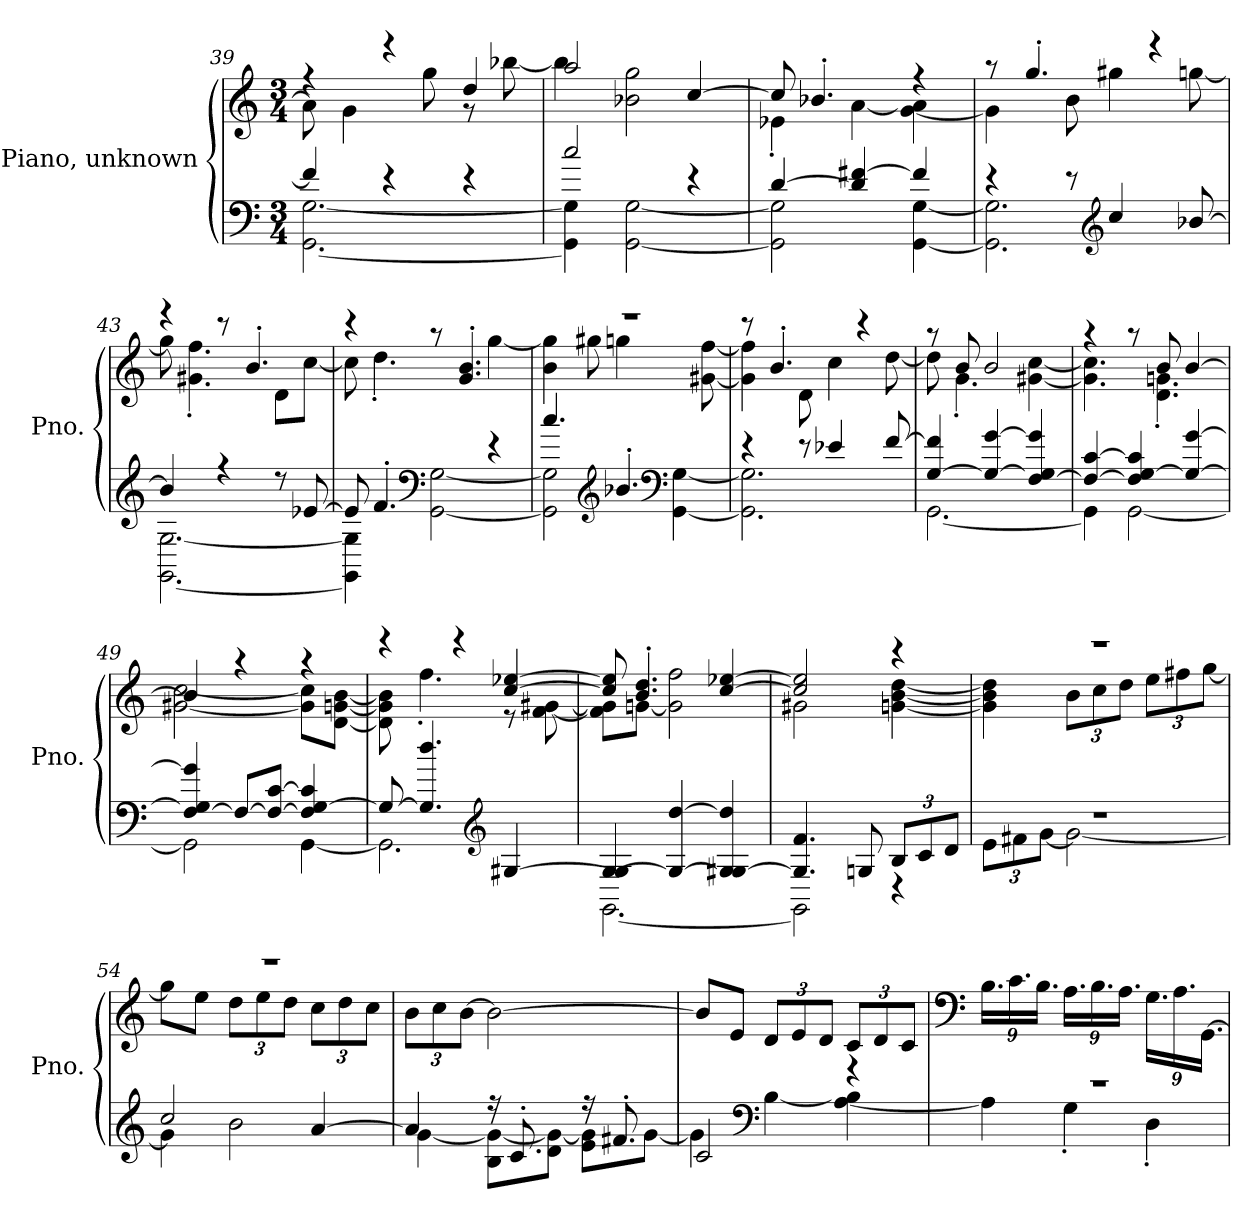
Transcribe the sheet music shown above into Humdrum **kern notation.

**kern	**kern
*part1	*part1
*staff2	*staff1
*I"Piano, unknown	*
*I'Pno.	*
*clefF4	*clefG2
*k[]	*k[]
*M3/4	*M3/4
=39	=39
*^	*^
4f#/]	[2.GG\ [2.G\	4r	8a\]
.	.	.	4g\
4r	.	4r	.
.	.	.	8gg\
4r	.	4dd/	8r
.	.	.	[8bb-X\
!!LO:LB:g=z	!!
=40	=40	=40	=40
2cc/	4GG\] 4G\]	2aa/	4bb-\]
.	[2GG\ [2G\	.	2b-X\ 2gg\
4r	.	[4cc/	.
=41	=41	=41	=41
[4d/	2GG\] 2G\]	8cc/]	4e-X'\
.	.	4.b-X'/	.
4d/] [4f#X/	.	.	[4a\
4f#/]	[4GG\ [4G\	4r	[4g\ 4a\]
=42	=42	=42	=42
4r	2.GG\] 2.G\]	8r	4g\]
.	.	4.gg'/	.
8r	.	.	8b\
*clefG2	*	*	*
4cc/	.	.	4gg#X\
.	.	4r	.
[8b-X/	.	.	[8ggn\
=43	=43	=43	=43
4b-/]	[2.GG\ [2.G\	4r	8gg\]
.	.	.	4.g#X\' 4.ff\'
4r	.	8r	.
.	.	4.b'/	.
8r	.	.	8d\L
[8e-X/	.	.	[8cc\J
=44	=44	=44	=44
8e-/]	4GG\] 4G\]	4r	8cc\]
4.f'/	.	.	4.dd'\
*clefF4	*	*	*
.	[2GG\ [2G\	8r	.
.	.	4.g/' 4.b/'	.
4r	.	.	[4gg\
!!LO:LB:g=z	!!
=45	=45	=45	=45
4.cc/	2GG\] 2G\]	2.r	4b\ 4gg\]
.	.	.	8gg#X\
*clefG2	*	*	*
4.b-X'/	.	.	4ggn\
*clefF4	*	*	*
.	[4GG\ [4G\	.	.
.	.	.	[8g#X\ [8ff\
=46	=46	=46	=46
4r	2.GG\] 2.G\]	8r	4g#\] 4ff\]
.	.	4.b'/	.
8r	.	.	8d\
4e-X/	.	.	4cc\
.	.	4r	.
[8f/	.	.	[8dd\
=47	=47	=47	=47
[4G/ 4f/]	[2.GG\	8r	8dd\]
.	.	8b/	4.g'\
4G/_ [4g/	.	2b/	.
[4F/ 4G/] 4g/]	.	.	[4g#X\ [4cc\
=48	=48	=48	=48
4F/_ [4c/	4GG\]	4r	4.g#\] 4.cc\]
4F/] [4G/ 4c/]	[2GG\	8r	.
.	.	8b/	4.d\' 4.gn\'
4G/_ [4g/	.	[4b/	.
=49	=49	=49	=49
[4F/ 4G/] 4g/]	2GG\]	4b/]	[2g#X\ [2cc\
8F/L_	.	4r	.
8F/_ [8c/J	.	.	.
4F/] [4G/ 4c/]	[4GG\	4r	8g#\] 8cc\]L
.	.	.	[8d\ [8gn\ [8b\J
!!LO:LB:g=z	!!
=50	=50	=50	=50
8G/_	2.GG\]	4r	8d\] 8g\] 8b\]
4.G/] 4.dd/	.	.	4.ff'\
.	.	4r	.
*clefG2	*	*	*
[4G#X/	.	[4cc/ [4ee-X/	8r
.	.	.	[8f\ [8g#X\
=51	=51	=51	=51
[4G/ 4G#/]	[2.GG\	8cc/] 8ee-/]	8f\] 8g#\]L
.	.	4.b/' 4.dd/'	[8gn\J
4G/_ [4dd/	.	.	2g\] 2ff\
4G/] [4G#X/ 4dd/]	.	[4cc/ [4ee-X/	.
=52	=52	=52	=52
4.G#/] 4.f/	2GG\]	2cc/] 2ee-/]	2g#X\
8Gn/	.	.	.
*Xbrackettup	*	*	*
12B/L	4r	4r	[4gn\ [4b\ [4dd\
12c/	.	.	.
12d/J	.	.	.
=53	=53	=53	=53
2.r	12e\L	2.r	4g\] 4b\] 4dd\]
.	12f#X\	.	.
.	[12g\J	.	.
*	*	*	*Xbrackettup
.	2g\_	.	12b\L
.	.	.	12cc\
.	.	.	12dd\J
.	.	.	12ee\L
.	.	.	12ff#X\
.	.	.	[12gg\J
!!LO:LB:g=z	!!
=54	=54	=54	=54
2cc/	4g\]	2.r	8gg\L]
.	.	.	8ee\J
.	2b\	.	12dd\L
.	.	.	12ee\
.	.	.	12dd\J
[4a/	.	.	12cc\L
.	.	.	12dd\
.	.	.	12cc\J
*	*	*v	*v
=55	=55	=55
4a/]	[4g\	12b\L
.	.	12cc\
.	.	[12b\J
16r	8B\ 8g\_L	2b\_
8.c'/	.	.
.	8d\ 8g\_J	.
16r	8e\ 8g\]L	.
8.f#X'/	.	.
.	[8g\J	.
=56	=56	=56
2c/	4g\]	8b/L]
.	.	8e/J
*clefF4	*	*
.	[4B\	12d/L
.	.	12e/
.	.	12d/J
4r	[4A\ 4B\]	12c/L
.	.	12d/
.	.	12c/J
=57	=57	=57
*	*	*clefF4
2.r	4A\]	18.B\LL
.	.	18.c\
.	.	18.B\JJ
.	4G'\	18.A\LL
.	.	18.B\
.	.	18.A\JJ
.	4D'\	18.G\LL
.	.	18.A\
.	.	[18.GG\JJ
*v	*v	*
=	=
*-	*-
